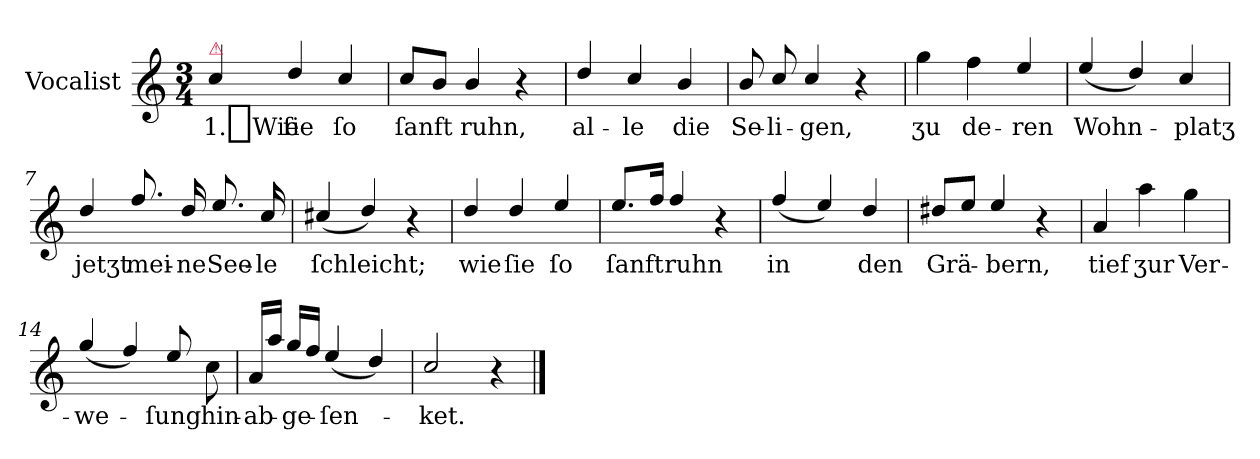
**kern	**text
*part1	*part1
*staff1	*staff1
*I"Vocalist	*
*clefG2	*
*k[]	*
*C:	*
*M3/4	*
=1	=1
!LO:TX:a:color=crimson:t=⚠	!
4cc/	1._Wie
4dd/	ſie
4cc/	ſo
=2	=2
8cc/L	ſanft
8bJ	.
4b/	ruhn,
4r	.
=3	=3
4dd/	al-
4cc/	-le
4b/	die
=4	=4
8b/	Se-
8cc/	-li-
4cc/	-gen,
4r	.
=5	=5
4gg	ʒu
4ff	de-
4ee/	-ren
=6	=6
(>4ee/	Wohn-
4dd/)	.
4cc/	-platʒ
=7	=7
4dd/	jetʒt
8.ff/	mei-
16dd/	-ne
8.ee/	See-
16cc/	-le
=8	=8
(>4cc#X/	ſchleicht;
4dd/)	.
4r	.
=9	=9
4dd/	wie
4dd/	ſie
4ee/	ſo
=10	=10
8.ee/L	ſanft
16ffJk	.
4ff/	ruhn
4r	.
=11	=11
(>4ff/	in
4ee/)	.
4dd/	den
=12	=12
8dd#X/L	Grä-
8eeJ	.
4ee/	-bern,
4r	.
=13	=13
4a	tief
4aa	ʒur
4gg	Ver-
=14	=14
(>4gg/	-we-
4ff/)	.
8ee/	-ſung
8cc	hin-
=15	=15
16a/LL	-ab-
16aaJJ	.
16gg/LL	-ge-
16ffJJ	.
(>4ee/	-ſen-
4dd/)	.
=16	=16
2cc/	-ket.
4r	.
==	==
*-	*-
